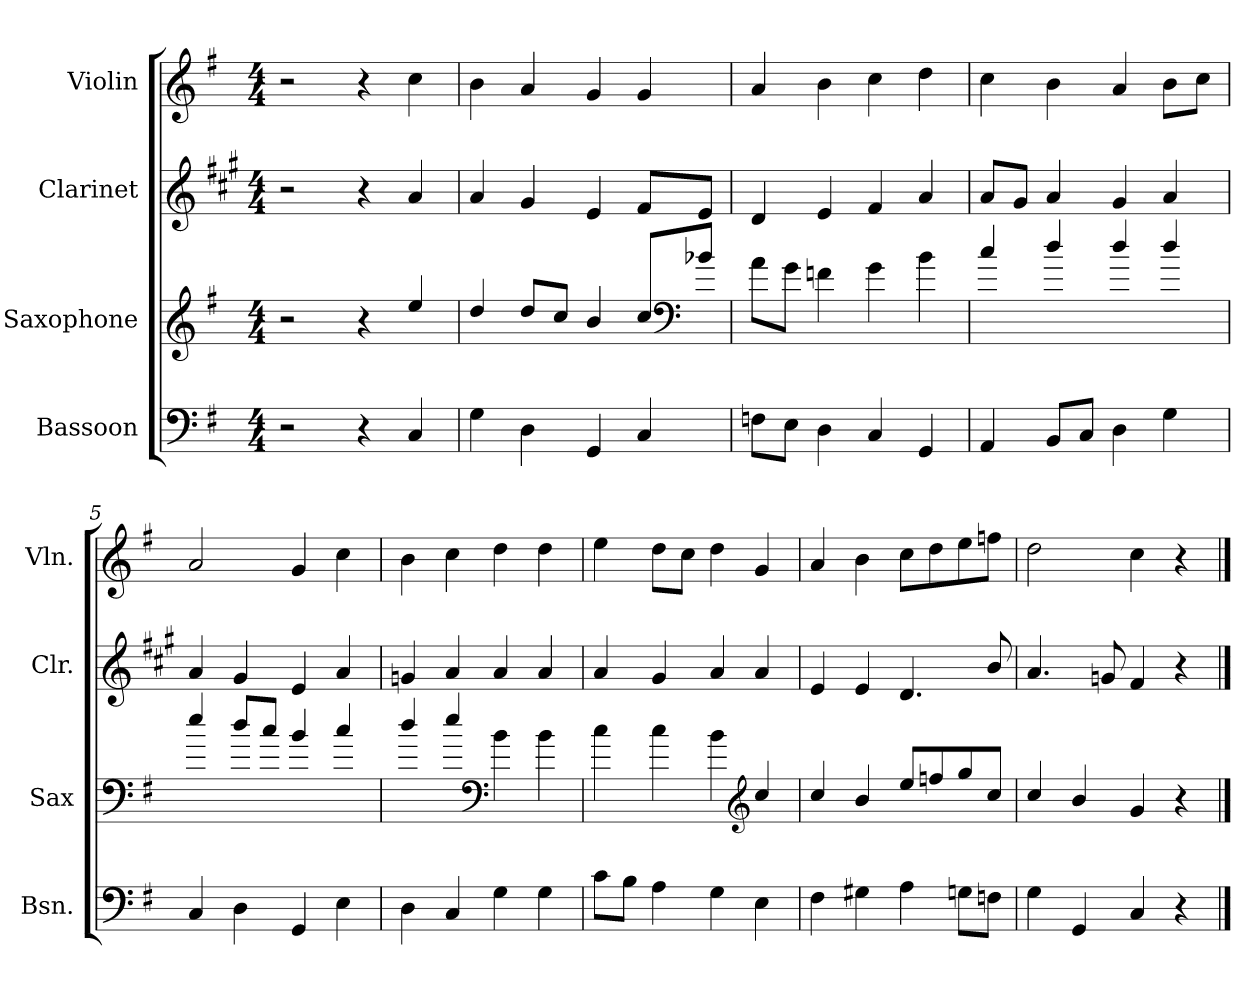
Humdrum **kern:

**kern	**kern	**kern	**kern
*part4	*part3	*part2	*part1
*staff4	*staff3	*staff2	*staff1
*I"Bassoon	*I"Saxophone	*I"Clarinet	*I"Violin
*I'Bsn.	*I'Sax	*I'Clr.	*I'Vln.
*clefF4	*clefG2	*clefG2	*clefG2
*	*ITrd8c14	*ITrd1c2	*
*k[f#]	*k[f#]	*k[f#]	*k[f#]
*M4/4	*M4/4	*M4/4	*M4/4
*MM94	*MM94	*MM94	*MM94
=1	=1	=1	=1
2r	2r	2r	2r
4r	4r	4r	4r
4C/	4e/	4g/	4cc\
=2	=2	=2	=2
4G\	4d/	4g/	4b\
4D\	8d/L	4f#/	4a/
.	8c/J	.	.
4GG/	4B/	4d/	4g/
4C/	8c/L	8e/L	4g/
*	*clefF4	*	*
.	8B-X/J	8d/J	.
=3	=3	=3	=3
8Fn\L	8A\L	4c/	4a/
8E\J	8G\J	.	.
4D\	4Fn\	4d/	4b\
4C/	4G\	4e/	4cc\
4GG/	4B\	4g/	4dd\
=4	=4	=4	=4
4AA/	4c/	8g/L	4cc\
.	.	8f#/J	.
8BB/L	4d/	4g/	4b\
8C/J	.	.	.
4D\	4d/	4f#/	4a/
4G\	4d/	4g/	8b\L
.	.	.	8cc\J
=5	=5	=5	=5
4C/	4e/	4g/	2a/
4D\	8d/L	4f#/	.
.	8c/J	.	.
4GG/	4B/	4d/	4g/
4E\	4c/	4g/	4cc\
!!LO:LB:g=z
=6	=6	=6	=6
4D\	4d/	4fn/	4b\
4C/	4e/	4g/	4cc\
*	*clefF4	*	*
4G\	4B\	4g/	4dd\
4G\	4B\	4g/	4dd\
=7	=7	=7	=7
8c\L	4c\	4g/	4ee\
8B\J	.	.	.
4A\	4c\	4f#/	8dd\L
.	.	.	8cc\J
4G\	4B\	4g/	4dd\
*	*clefG2	*	*
4E\	4c/	4g/	4g/
=8	=8	=8	=8
4F#\	4c/	4d/	4a/
4G#X\	4B/	4d/	4b\
4A\	8e/L	4.c/	8cc\L
.	8fn/	.	8dd\
8Gn\L	8g/	.	8ee\
8Fn\J	8c/J	8a/	8ffn\J
=9	=9	=9	=9
4G\	4c/	4.g/	2dd\
4GG/	4B/	.	.
.	.	8fn/	.
4C/	4G/	4e/	4cc\
4r	4r	4r	4r
==	==	==	==
*-	*-	*-	*-
